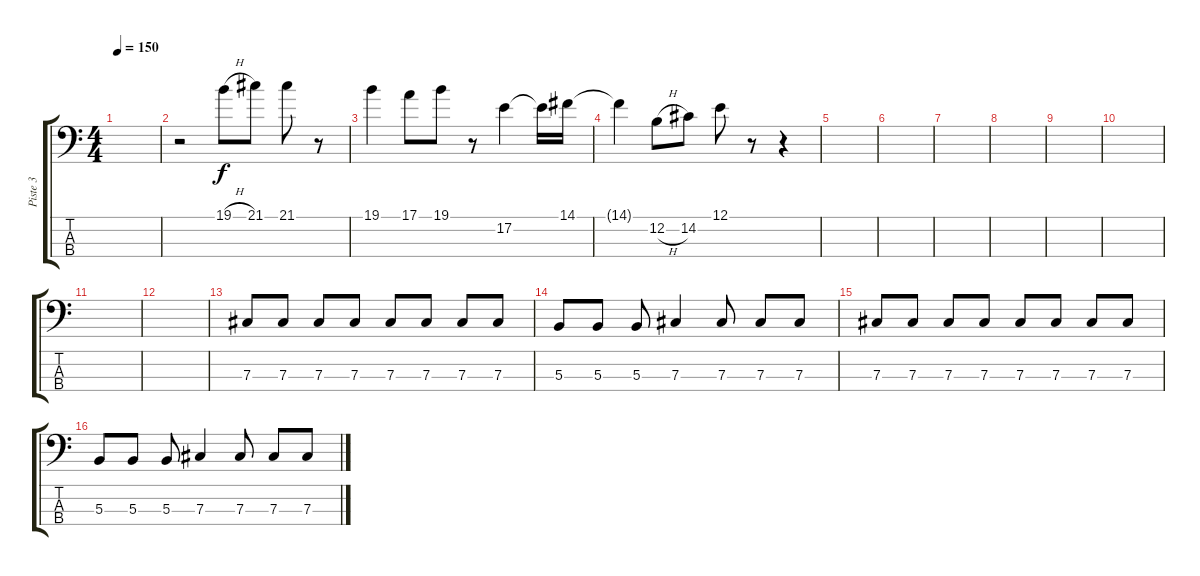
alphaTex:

\track ("Piste 3" "Piste 3") {instrument electricbassfinger}
\staff {score tabs}
\tuning (E2 B1 Gb1 Db1) {hide}
\ts (4 4)
\tempo 150
\clef f4
\ks c
|
r.2 19.1{h}.8 21.1.8 21.1.8 r.8 |
19.1.4 17.1.8 19.1.8 r.8 17.2.4 17.2{t}.16 14.1.16 |
14.1{t}.4 12.2{h}.8 14.2.8 12.1.8 r.8 r.4 |
|
|
|
|
|
|
|
|
7.3.8 7.3.8 7.3.8 7.3.8 7.3.8 7.3.8 7.3.8 7.3.8 |
5.3.8 5.3.8 5.3.8 7.3.4 7.3.8 7.3.8 7.3.8 |
7.3.8 7.3.8 7.3.8 7.3.8 7.3.8 7.3.8 7.3.8 7.3.8 |
5.3.8 5.3.8 5.3.8 7.3.4 7.3.8 7.3.8 7.3.8
